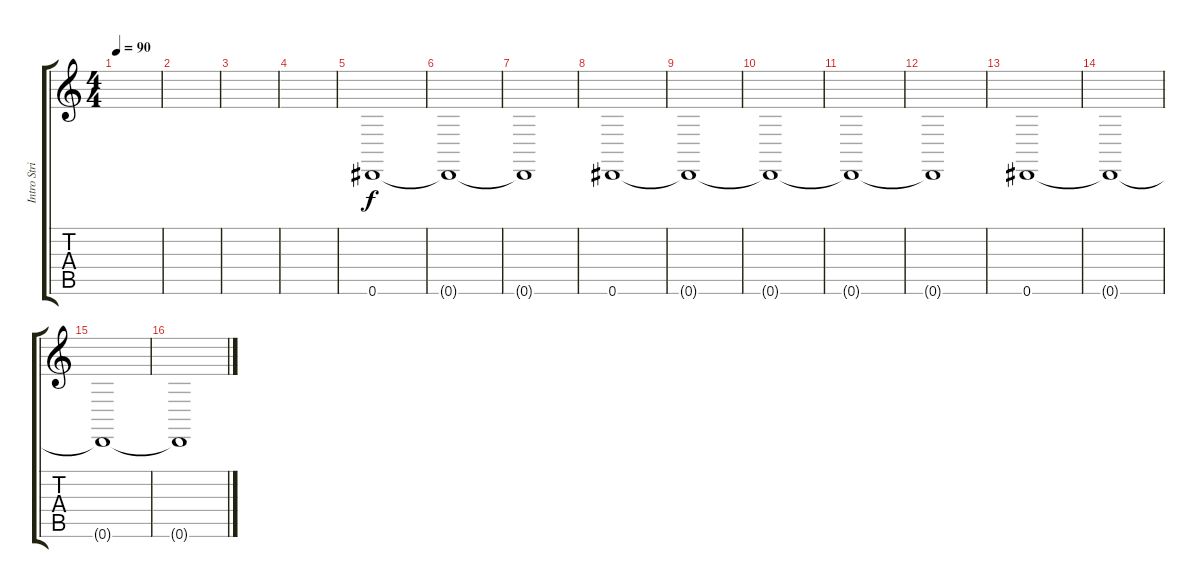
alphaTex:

\track ("Intro Strings" "Intro Stri") {instrument stringensemble1}
\staff {score tabs}
\tuning (Eb4 Bb3 Gb3 Db3 Ab2 Eb2) {hide}
\ts (4 4)
\tempo 90
\clef g2
\ks c
|
|
|
|
0.6.1 |
0.6{t}.1 |
0.6{t}.1 |
0.6.1 |
0.6{t}.1 |
0.6{t}.1 |
0.6{t}.1 |
0.6{t}.1 |
0.6.1 |
0.6{t}.1 |
0.6{t}.1 |
0.6{t}.1
